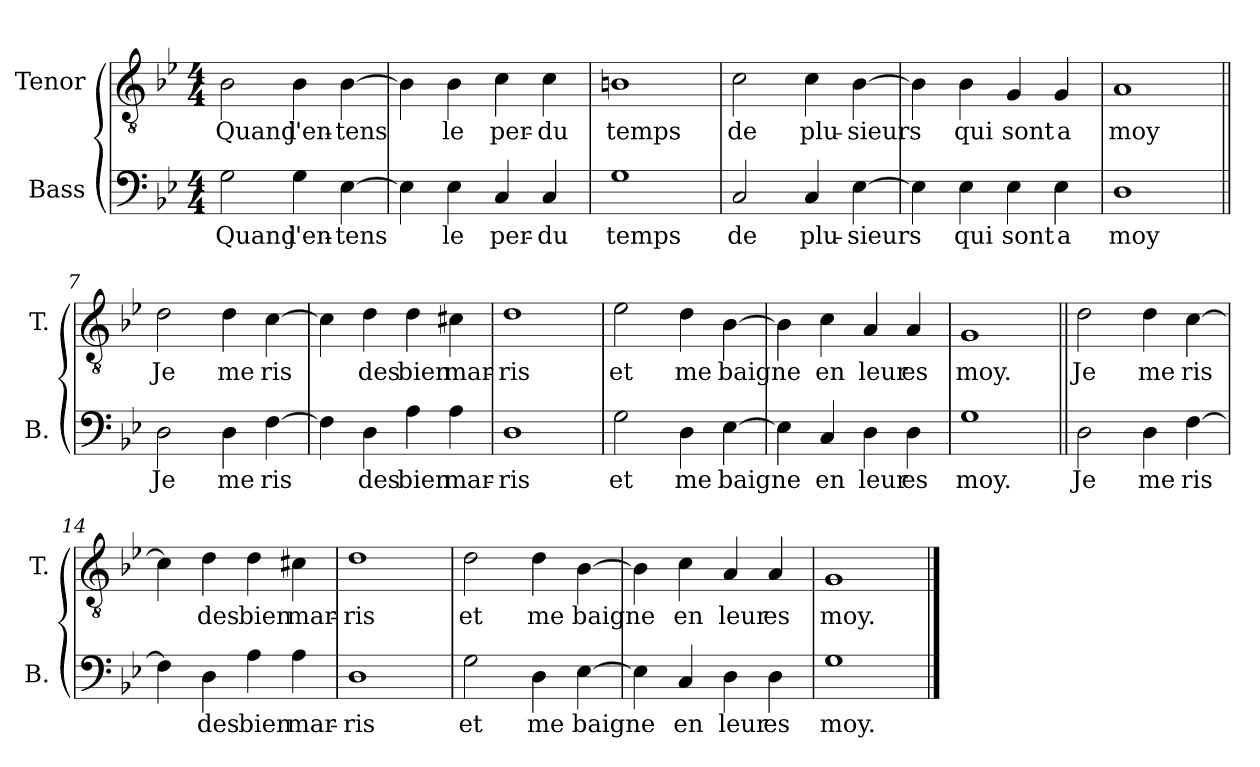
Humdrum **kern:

**kern	**text	**kern	**text
*part2	*part2	*part1	*part1
*staff2	*staff2	*staff1	*staff1
*I"Bass	*	*I"Tenor	*
*I'B.	*	*I'T.	*
*clefF4	*	*clefGv2	*
*k[b-e-]	*	*k[b-e-]	*
*B-:	*	*B-:	*
*M4/4	*	*M4/4	*
=1	=1	=1	=1
2G\	Quand	2B-\	Quand
4G\	j'en-	4B-\	j'en-
[4E-\	-tens	[4B-\	-tens
=2	=2	=2	=2
4E-\]	.	4B-\]	.
4E-\	le	4B-\	le
4C/	per-	4c\	per-
4C/	-du	4c\	-du
=3	=3	=3	=3
1G	temps	1Bn	temps
=4	=4	=4	=4
2C/	de	2c\	de
4C/	plu-	4c\	plu-
[4E-\	-sieurs	[4B-\	-sieurs
=5	=5	=5	=5
4E-\]	.	4B-\]	.
4E-\	qui	4B-\	qui
4E-\	sont	4G/	sont
4E-\	a	4G/	a
=6	=6	=6	=6
1D	moy	1A	moy
!!LO:LB:g=z
=7||	=7||	=7||	=7||
2D\	Je	2d\	Je
4D\	me	4d\	me
[4F\	ris	[4c\	ris
=8	=8	=8	=8
4F\]	.	4c\]	.
4D\	des	4d\	des
4A\	bien	4d\	bien
4A\	mar-	4c#X\	mar-
=9	=9	=9	=9
1D	-ris	1d	-ris
=10	=10	=10	=10
2G\	et	2e-\	et
4D\	me	4d\	me
[4E-\	baigne	[4B-\	baigne
=11	=11	=11	=11
4E-\]	.	4B-\]	.
4C/	en	4c\	en
4D\	leur	4A/	leur
4D\	es	4A/	es
=12	=12	=12	=12
1G	moy.	1G	moy.
=13||	=13||	=13||	=13||
2D\	Je	2d\	Je
4D\	me	4d\	me
[4F\	ris	[4c\	ris
!!LO:LB:g=z
=14	=14	=14	=14
4F\]	.	4c\]	.
4D\	des	4d\	des
4A\	bien	4d\	bien
4A\	mar-	4c#X\	mar-
=15	=15	=15	=15
1D	-ris	1d	-ris
=16	=16	=16	=16
2G\	et	2d\	et
4D\	me	4d\	me
[4E-\	baigne	[4B-\	baigne
=17	=17	=17	=17
4E-\]	.	4B-\]	.
4C/	en	4c\	en
4D\	leur	4A/	leur
4D\	es	4A/	es
=18	=18	=18	=18
1G	moy.	1G	moy.
==	==	==	==
*-	*-	*-	*-
